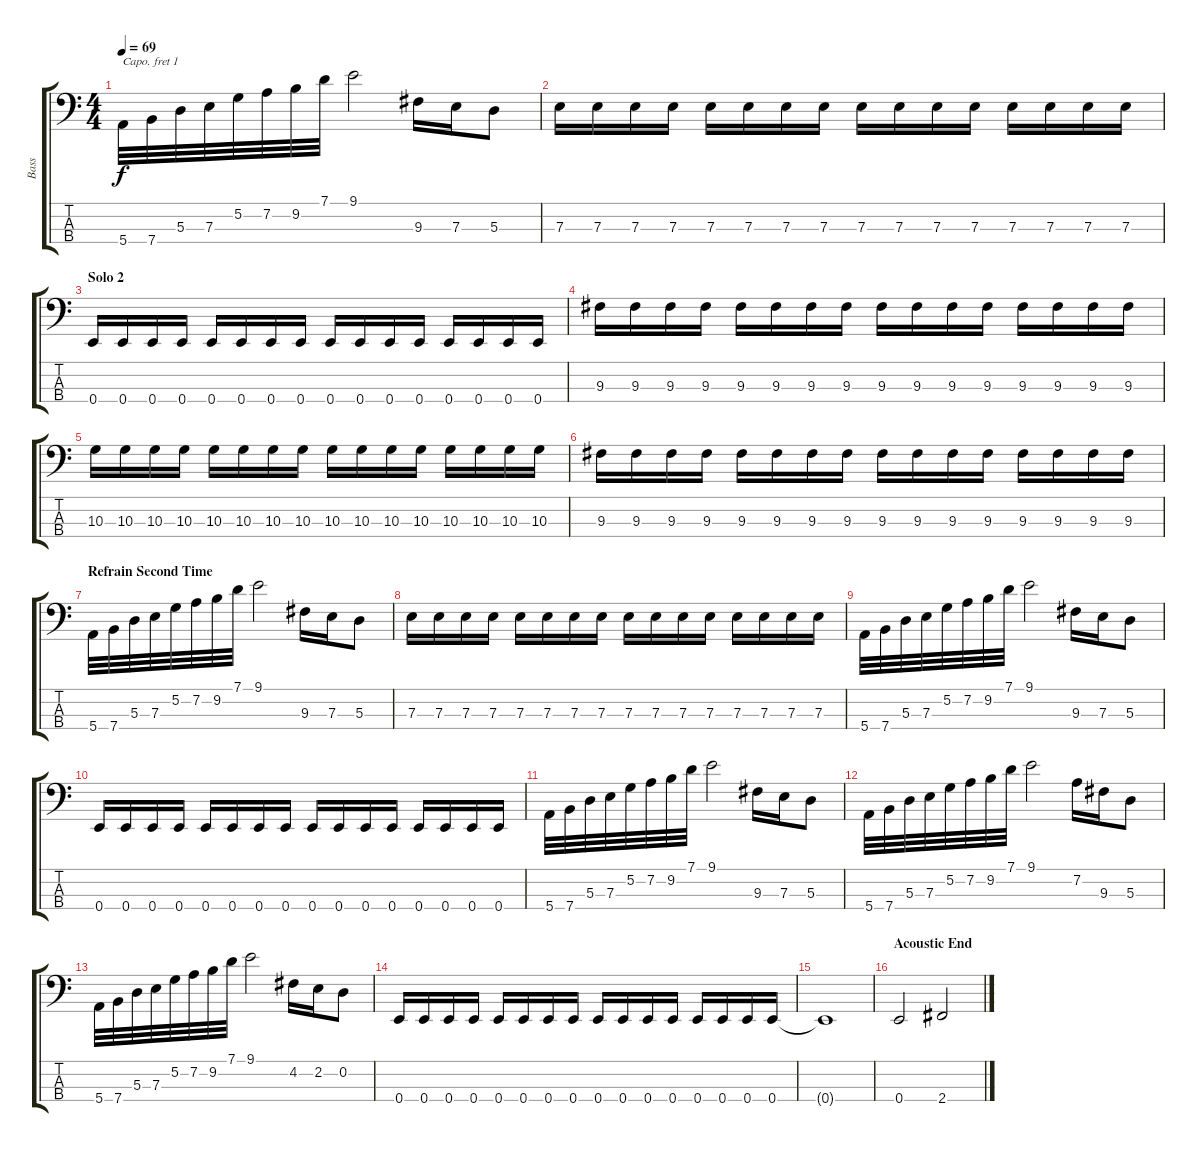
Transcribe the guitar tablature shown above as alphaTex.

\track ("Bass" "Bass") {instrument electricbassfinger}
\staff {score tabs}
\capo 1
\tuning (Gb2 Db2 Ab1 Eb1) {hide}
\ts (4 4)
\tempo 69
\clef f4
\ks c
5.4.32{dy f} 7.4.32 5.3.32 7.3.32 5.2.32 7.2.32 9.2.32 7.1.32 9.1.2 9.3.16 7.3.16 5.3.8 |
7.3.16 7.3.16 7.3.16 7.3.16 7.3.16 7.3.16 7.3.16 7.3.16 7.3.16 7.3.16 7.3.16 7.3.16 7.3.16 7.3.16 7.3.16 7.3.16 |
\section ("" "Solo 2")
0.4.16 0.4.16 0.4.16 0.4.16 0.4.16 0.4.16 0.4.16 0.4.16 0.4.16 0.4.16 0.4.16 0.4.16 0.4.16 0.4.16 0.4.16 0.4.16 |
9.3.16 9.3.16 9.3.16 9.3.16 9.3.16 9.3.16 9.3.16 9.3.16 9.3.16 9.3.16 9.3.16 9.3.16 9.3.16 9.3.16 9.3.16 9.3.16 |
10.3.16 10.3.16 10.3.16 10.3.16 10.3.16 10.3.16 10.3.16 10.3.16 10.3.16 10.3.16 10.3.16 10.3.16 10.3.16 10.3.16 10.3.16 10.3.16 |
9.3.16 9.3.16 9.3.16 9.3.16 9.3.16 9.3.16 9.3.16 9.3.16 9.3.16 9.3.16 9.3.16 9.3.16 9.3.16 9.3.16 9.3.16 9.3.16 |
\section ("" "Refrain Second Time")
5.4.32 7.4.32 5.3.32 7.3.32 5.2.32 7.2.32 9.2.32 7.1.32 9.1.2 9.3.16 7.3.16 5.3.8 |
7.3.16 7.3.16 7.3.16 7.3.16 7.3.16 7.3.16 7.3.16 7.3.16 7.3.16 7.3.16 7.3.16 7.3.16 7.3.16 7.3.16 7.3.16 7.3.16 |
5.4.32 7.4.32 5.3.32 7.3.32 5.2.32 7.2.32 9.2.32 7.1.32 9.1.2 9.3.16 7.3.16 5.3.8 |
0.4.16 0.4.16 0.4.16 0.4.16 0.4.16 0.4.16 0.4.16 0.4.16 0.4.16 0.4.16 0.4.16 0.4.16 0.4.16 0.4.16 0.4.16 0.4.16 |
5.4.32 7.4.32 5.3.32 7.3.32 5.2.32 7.2.32 9.2.32 7.1.32 9.1.2 9.3.16 7.3.16 5.3.8 |
5.4.32 7.4.32 5.3.32 7.3.32 5.2.32 7.2.32 9.2.32 7.1.32 9.1.2 7.2.16 9.3.16 5.3.8 |
5.4.32 7.4.32 5.3.32 7.3.32 5.2.32 7.2.32 9.2.32 7.1.32 9.1.2 4.2.16 2.2.16 0.2.8 |
0.4.16 0.4.16 0.4.16 0.4.16 0.4.16 0.4.16 0.4.16 0.4.16 0.4.16 0.4.16 0.4.16 0.4.16 0.4.16 0.4.16 0.4.16 0.4.16 |
0.4{t}.1 |
\section ("" "Acoustic End")
0.4.2{volume 16 instrument fretlessbass} 2.4.2
